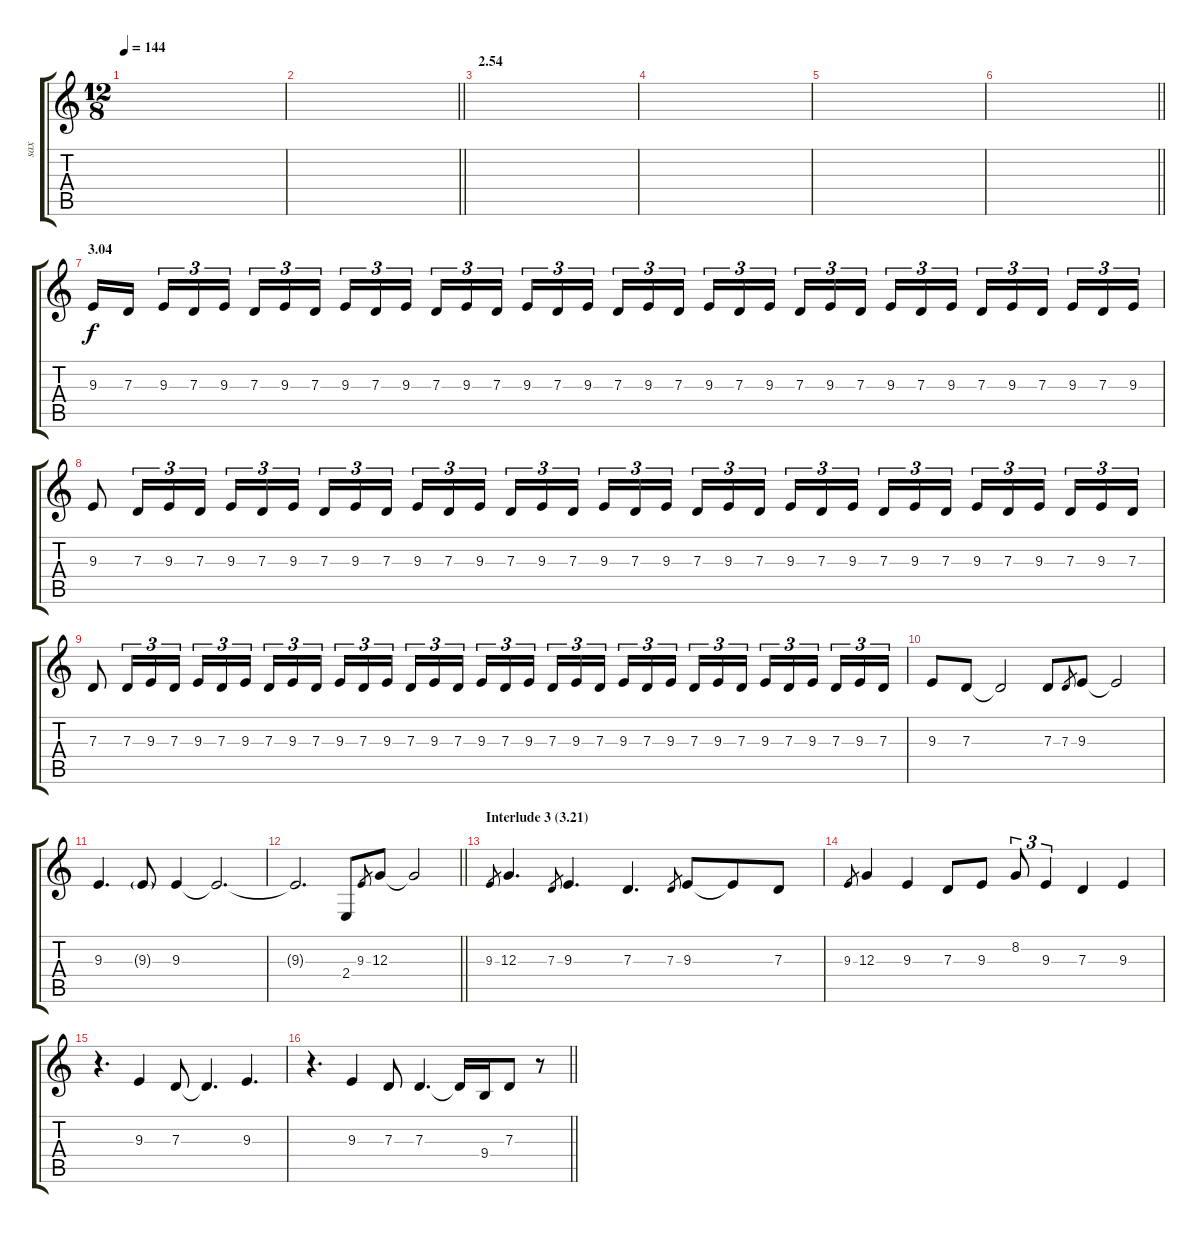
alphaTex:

\track ("sax" "sax") {instrument altosax}
\staff {score tabs}
\tuning (E4 B3 G3 D3 A2 E2) {hide}
\ts (12 8)
\tempo 144
\clef g2
\ks c
|
\barLineRight lightlight
|
\section ("" "2.54")
|
|
|
\barLineRight lightlight
|
\section ("" "3.04")
9.3.16 7.3.16{beam splitsecondary} 9.3.16{tu (3 2)} 7.3.16{tu (3 2)} 9.3.16{tu (3 2) beam splitsecondary} 7.3.16{tu (3 2)} 9.3.16{tu (3 2)} 7.3.16{tu (3 2)} 9.3.16{tu (3 2)} 7.3.16{tu (3 2)} 9.3.16{tu (3 2) beam splitsecondary} 7.3.16{tu (3 2)} 9.3.16{tu (3 2)} 7.3.16{tu (3 2) beam splitsecondary} 9.3.16{tu (3 2)} 7.3.16{tu (3 2)} 9.3.16{tu (3 2)} 7.3.16{tu (3 2)} 9.3.16{tu (3 2)} 7.3.16{tu (3 2) beam splitsecondary} 9.3.16{tu (3 2)} 7.3.16{tu (3 2)} 9.3.16{tu (3 2) beam splitsecondary} 7.3.16{tu (3 2)} 9.3.16{tu (3 2)} 7.3.16{tu (3 2)} 9.3.16{tu (3 2)} 7.3.16{tu (3 2)} 9.3.16{tu (3 2) beam splitsecondary} 7.3.16{tu (3 2)} 9.3.16{tu (3 2)} 7.3.16{tu (3 2) beam splitsecondary} 9.3.16{tu (3 2)} 7.3.16{tu (3 2)} 9.3.16{tu (3 2)} |
9.3.8 7.3.16{tu (3 2)} 9.3.16{tu (3 2)} 7.3.16{tu (3 2) beam splitsecondary} 9.3.16{tu (3 2)} 7.3.16{tu (3 2)} 9.3.16{tu (3 2)} 7.3.16{tu (3 2)} 9.3.16{tu (3 2)} 7.3.16{tu (3 2) beam splitsecondary} 9.3.16{tu (3 2)} 7.3.16{tu (3 2)} 9.3.16{tu (3 2) beam splitsecondary} 7.3.16{tu (3 2)} 9.3.16{tu (3 2)} 7.3.16{tu (3 2)} 9.3.16{tu (3 2)} 7.3.16{tu (3 2)} 9.3.16{tu (3 2) beam splitsecondary} 7.3.16{tu (3 2)} 9.3.16{tu (3 2)} 7.3.16{tu (3 2) beam splitsecondary} 9.3.16{tu (3 2)} 7.3.16{tu (3 2)} 9.3.16{tu (3 2)} 7.3.16{tu (3 2)} 9.3.16{tu (3 2)} 7.3.16{tu (3 2) beam splitsecondary} 9.3.16{tu (3 2)} 7.3.16{tu (3 2)} 9.3.16{tu (3 2) beam splitsecondary} 7.3.16{tu (3 2)} 9.3.16{tu (3 2)} 7.3.16{tu (3 2)} |
7.3.8 7.3.16{tu (3 2)} 9.3.16{tu (3 2)} 7.3.16{tu (3 2) beam splitsecondary} 9.3.16{tu (3 2)} 7.3.16{tu (3 2)} 9.3.16{tu (3 2)} 7.3.16{tu (3 2)} 9.3.16{tu (3 2)} 7.3.16{tu (3 2) beam splitsecondary} 9.3.16{tu (3 2)} 7.3.16{tu (3 2)} 9.3.16{tu (3 2) beam splitsecondary} 7.3.16{tu (3 2)} 9.3.16{tu (3 2)} 7.3.16{tu (3 2)} 9.3.16{tu (3 2)} 7.3.16{tu (3 2)} 9.3.16{tu (3 2) beam splitsecondary} 7.3.16{tu (3 2)} 9.3.16{tu (3 2)} 7.3.16{tu (3 2) beam splitsecondary} 9.3.16{tu (3 2)} 7.3.16{tu (3 2)} 9.3.16{tu (3 2)} 7.3.16{tu (3 2)} 9.3.16{tu (3 2)} 7.3.16{tu (3 2) beam splitsecondary} 9.3.16{tu (3 2)} 7.3.16{tu (3 2)} 9.3.16{tu (3 2) beam splitsecondary} 7.3.16{tu (3 2)} 9.3.16{tu (3 2)} 7.3.16{tu (3 2)} |
9.3.8 7.3.8 7.3{t}.2 7.3.8 7.3.8{gr} 9.3.8 9.3{t}.2 |
9.3.4{d} 9.3{g}.8 9.3.4 9.3{t}.2{d} |
\barLineRight lightlight
9.3{t}.2{d} 2.4.8 9.3.8{gr} 12.3.8 12.3{t}.2 |
\section ("" "Interlude 3 (3.21)")
9.3.8{gr} 12.3.4{d} 7.3.8{gr} 9.3.4{d} 7.3.4{d} 7.3.8{gr} 9.3.8 9.3{t}.8 7.3.8 |
9.3.8{gr} 12.3.4 9.3.4 7.3.8 9.3.8 8.2.8{tu (3 2)} 9.3.4{tu (3 2)} 7.3.4 9.3.4 |
r.4{d} 9.3.4 7.3.8 7.3{t}.4{d} 9.3.4{d} |
\barLineRight lightlight
r.4{d} 9.3.4 7.3.8 7.3.4{d} 7.3{t}.16 9.4.16 7.3.8 r.8
